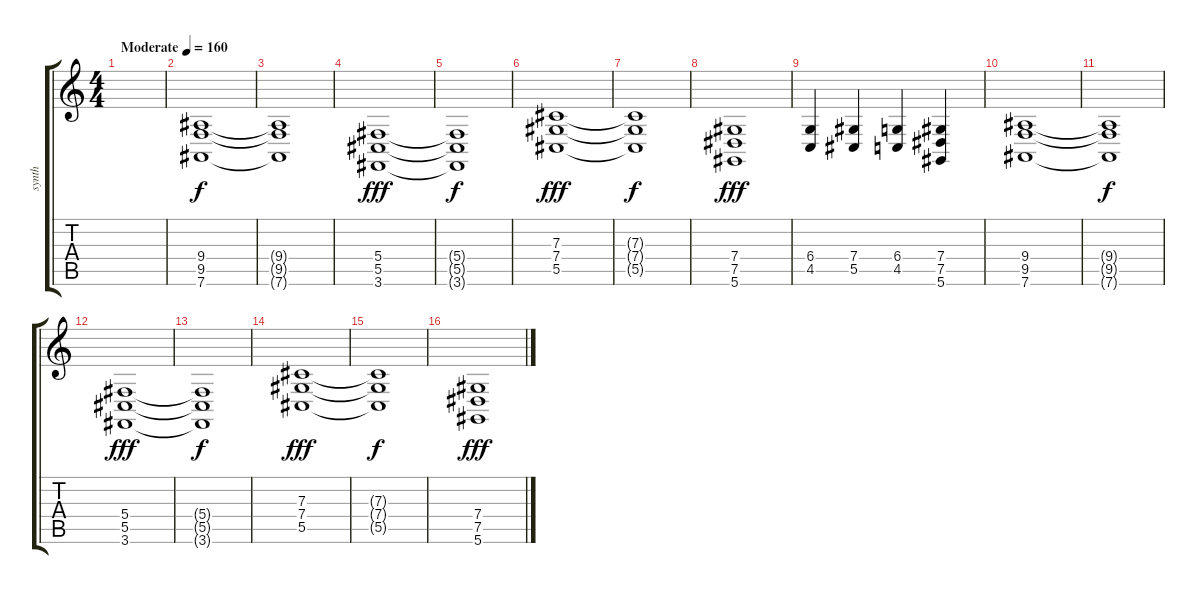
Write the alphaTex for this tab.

\track ("synth" "synth") {instrument choiraahs}
\staff {score tabs}
\tuning (Eb4 Bb3 Gb3 Db3 Ab2 Eb2) {hide}
\ts (4 4)
\tempo (160 "Moderate")
\clef g2
\ks c
|
(9.4 9.5 7.6).1 |
(9.4{t} 9.5{t} 7.6{t}).1{dy f} |
(5.4 5.5 3.6).1{dy fff} |
(5.4{t} 5.5{t} 3.6{t}).1{dy f} |
(7.3 7.4 5.5).1{dy fff} |
(7.3{t} 7.4{t} 5.5{t}).1{dy f} |
(7.4 7.5 5.6).1{dy fff} |
(6.4 4.5).4 (7.4 5.5).4 (6.4 4.5).4 (7.4 7.5 5.6).4 |
(9.4 9.5 7.6).1 |
(9.4{t} 9.5{t} 7.6{t}).1{dy f} |
(5.4 5.5 3.6).1{dy fff} |
(5.4{t} 5.5{t} 3.6{t}).1{dy f} |
(7.3 7.4 5.5).1{dy fff} |
(7.3{t} 7.4{t} 5.5{t}).1{dy f} |
(7.4 7.5 5.6).1{dy fff}
